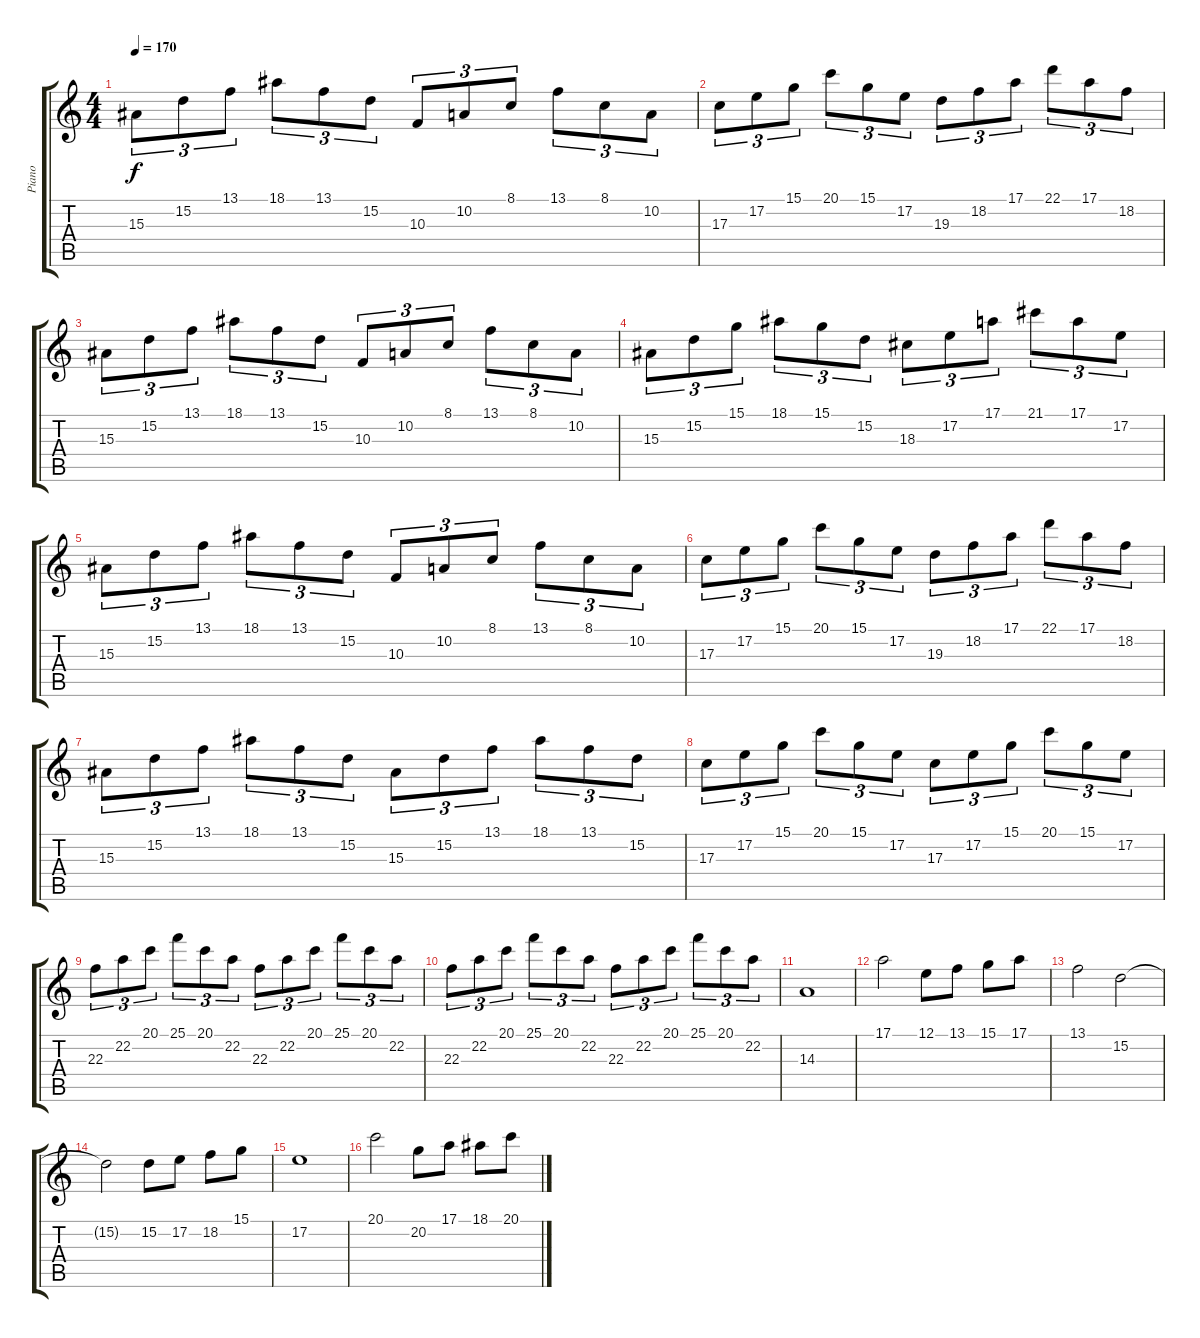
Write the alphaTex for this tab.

\track ("Piano" "Piano") {instrument acousticgrandpiano}
\staff {score tabs}
\tuning (E4 B3 G3 D3 A2 E2) {hide}
\ts (4 4)
\tempo 170
\clef g2
\ks c
15.3.8{tu (3 2) dy f} 15.2.8{tu (3 2)} 13.1.8{tu (3 2)} 18.1.8{tu (3 2)} 13.1.8{tu (3 2)} 15.2.8{tu (3 2)} 10.3.8{tu (3 2)} 10.2.8{tu (3 2)} 8.1.8{tu (3 2)} 13.1.8{tu (3 2)} 8.1.8{tu (3 2)} 10.2.8{tu (3 2)} |
17.3.8{tu (3 2)} 17.2.8{tu (3 2)} 15.1.8{tu (3 2)} 20.1.8{tu (3 2)} 15.1.8{tu (3 2)} 17.2.8{tu (3 2)} 19.3.8{tu (3 2)} 18.2.8{tu (3 2)} 17.1.8{tu (3 2)} 22.1.8{tu (3 2)} 17.1.8{tu (3 2)} 18.2.8{tu (3 2)} |
15.3.8{tu (3 2)} 15.2.8{tu (3 2)} 13.1.8{tu (3 2)} 18.1.8{tu (3 2)} 13.1.8{tu (3 2)} 15.2.8{tu (3 2)} 10.3.8{tu (3 2)} 10.2.8{tu (3 2)} 8.1.8{tu (3 2)} 13.1.8{tu (3 2)} 8.1.8{tu (3 2)} 10.2.8{tu (3 2)} |
15.3.8{tu (3 2)} 15.2.8{tu (3 2)} 15.1.8{tu (3 2)} 18.1.8{tu (3 2)} 15.1.8{tu (3 2)} 15.2.8{tu (3 2)} 18.3.8{tu (3 2)} 17.2.8{tu (3 2)} 17.1.8{tu (3 2)} 21.1.8{tu (3 2)} 17.1.8{tu (3 2)} 17.2.8{tu (3 2)} |
15.3.8{tu (3 2)} 15.2.8{tu (3 2)} 13.1.8{tu (3 2)} 18.1.8{tu (3 2)} 13.1.8{tu (3 2)} 15.2.8{tu (3 2)} 10.3.8{tu (3 2)} 10.2.8{tu (3 2)} 8.1.8{tu (3 2)} 13.1.8{tu (3 2)} 8.1.8{tu (3 2)} 10.2.8{tu (3 2)} |
17.3.8{tu (3 2)} 17.2.8{tu (3 2)} 15.1.8{tu (3 2)} 20.1.8{tu (3 2)} 15.1.8{tu (3 2)} 17.2.8{tu (3 2)} 19.3.8{tu (3 2)} 18.2.8{tu (3 2)} 17.1.8{tu (3 2)} 22.1.8{tu (3 2)} 17.1.8{tu (3 2)} 18.2.8{tu (3 2)} |
15.3.8{tu (3 2)} 15.2.8{tu (3 2)} 13.1.8{tu (3 2)} 18.1.8{tu (3 2)} 13.1.8{tu (3 2)} 15.2.8{tu (3 2)} 15.3.8{tu (3 2)} 15.2.8{tu (3 2)} 13.1.8{tu (3 2)} 18.1.8{tu (3 2)} 13.1.8{tu (3 2)} 15.2.8{tu (3 2)} |
17.3.8{tu (3 2)} 17.2.8{tu (3 2)} 15.1.8{tu (3 2)} 20.1.8{tu (3 2)} 15.1.8{tu (3 2)} 17.2.8{tu (3 2)} 17.3.8{tu (3 2)} 17.2.8{tu (3 2)} 15.1.8{tu (3 2)} 20.1.8{tu (3 2)} 15.1.8{tu (3 2)} 17.2.8{tu (3 2)} |
22.3.8{tu (3 2)} 22.2.8{tu (3 2)} 20.1.8{tu (3 2)} 25.1.8{tu (3 2)} 20.1.8{tu (3 2)} 22.2.8{tu (3 2)} 22.3.8{tu (3 2)} 22.2.8{tu (3 2)} 20.1.8{tu (3 2)} 25.1.8{tu (3 2)} 20.1.8{tu (3 2)} 22.2.8{tu (3 2)} |
22.3.8{tu (3 2)} 22.2.8{tu (3 2)} 20.1.8{tu (3 2)} 25.1.8{tu (3 2)} 20.1.8{tu (3 2)} 22.2.8{tu (3 2)} 22.3.8{tu (3 2)} 22.2.8{tu (3 2)} 20.1.8{tu (3 2)} 25.1.8{tu (3 2)} 20.1.8{tu (3 2)} 22.2.8{tu (3 2)} |
\section ("" "")
14.3.1 |
17.1.2 12.1.8 13.1.8 15.1.8 17.1.8 |
13.1.2 15.2.2 |
15.2{t}.2 15.2.8 17.2.8 18.2.8 15.1.8 |
17.2.1 |
20.1.2 20.2.8 17.1.8 18.1.8 20.1.8
